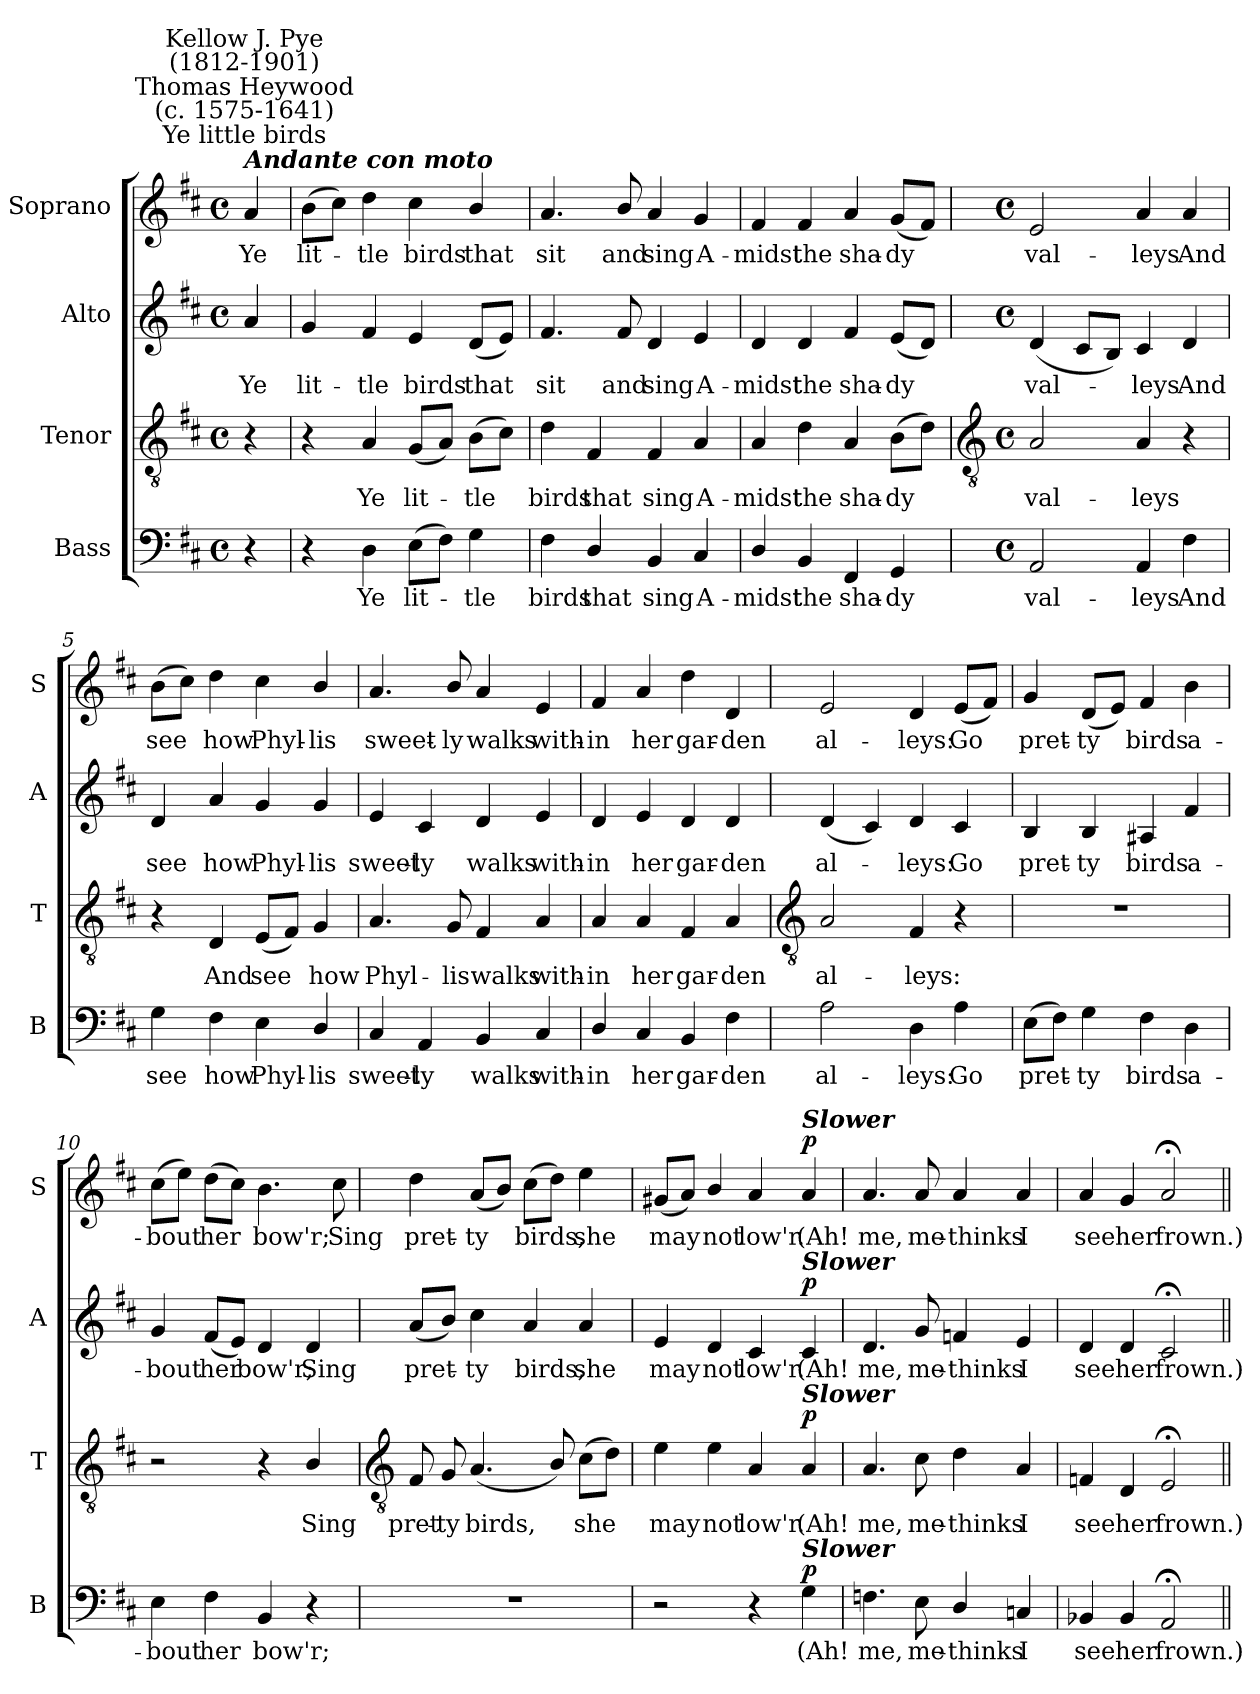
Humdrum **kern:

**kern	**text	**dynam	**kern	**text	**dynam	**kern	**text	**dynam	**kern	**text	**dynam
*part4	*part4	*part4	*part3	*part3	*part3	*part2	*part2	*part2	*part1	*part1	*part1
*staff4	*staff4	*staff4	*staff3	*staff3	*staff3	*staff2	*staff2	*staff2	*staff1	*staff1	*staff1
*I"Bass	*	*	*I"Tenor	*	*	*I"Alto	*	*	*I"Soprano	*	*
*I'B	*	*	*I'T	*	*	*I'A	*	*	*I'S	*	*
*clefF4	*	*	*clefGv2	*	*	*clefG2	*	*	*clefG2	*	*
*k[f#c#]	*	*	*k[f#c#]	*	*	*k[f#c#]	*	*	*k[f#c#]	*	*
*D:	*	*	*D:	*	*	*D:	*	*	*D:	*	*
*M4/4	*	*	*M4/4	*	*	*M4/4	*	*	*M4/4	*	*
*met(c)	*	*	*met(c)	*	*	*met(c)	*	*	*met(c)	*	*
*MM116	*	*	*MM116	*	*	*MM116	*	*	*MM116	*	*
=	=	=	=	=	=	=	=	=	=	=	=
!	!	!	!	!	!	!	!	!	!LO:TX:a:Bi:t=Andante con moto	!	!
!	!	!	!	!	!	!	!	!	!LO:TX:a:cj:t=Ye little birds	!	!
!	!	!	!	!	!	!	!	!	!LO:TX:a:cj:t=Thomas Heywood\n(c. 1575-1641)	!	!
!	!	!	!	!	!	!	!	!	!LO:TX:a:cj:t=Kellow J. Pye\n(1812-1901)	!	!
!	!	!	!	!	!	!	!LO:LY:b	!	!	!LO:LY:b	!
4r	.	.	4r	.	.	4a	Ye	.	4a	Ye	.
=1	=1	=1	=1	=1	=1	=1	=1	=1	=1	=1	=1
!	!	!	!	!	!	!	!LO:LY:b	!	!	!LO:LY:b	!
4r	.	.	4r	.	.	4g	lit-	.	(>8bL	lit-	.
.	.	.	.	.	.	.	.	.	8cc#J)	.	.
!	!LO:LY:b	!	!	!LO:LY:b	!	!	!LO:LY:b	!	!	!LO:LY:b	!
4D	Ye	.	4A/	Ye	.	4f#	-tle	.	4dd	tle	.
!	!LO:LY:b	!	!	!LO:LY:b	!	!	!LO:LY:b	!	!	!LO:LY:b	!
(>8EL	lit-	.	(<8GL	lit-	.	4e	birds	.	4cc#	birds	.
8F#J)	.	.	8AJ)	.	.	.	.	.	.	.	.
!	!LO:LY:b	!	!	!LO:LY:b	!	!	!LO:LY:b	!	!	!LO:LY:b	!
4G	tle	.	(>8BL	tle	.	(<8dL	that	.	4b/	that	.
.	.	.	8c#J)	.	.	8eJ)	.	.	.	.	.
=2	=2	=2	=2	=2	=2	=2	=2	=2	=2	=2	=2
!	!LO:LY:b	!	!	!LO:LY:b	!	!	!LO:LY:b	!	!	!LO:LY:b	!
4F#	birds	.	4d	birds	.	4.f#	sit	.	4.a	sit	.
!	!LO:LY:b	!	!	!LO:LY:b	!	!	!	!	!	!	!
4D/	that	.	4F#	that	.	.	.	.	.	.	.
!	!	!	!	!	!	!	!LO:LY:b	!	!	!LO:LY:b	!
.	.	.	.	.	.	8f#	and	.	8b/	and	.
!	!LO:LY:b	!	!	!LO:LY:b	!	!	!LO:LY:b	!	!	!LO:LY:b	!
4BB	sing	.	4F#	sing	.	4d	sing	.	4a	sing	.
!	!LO:LY:b	!	!	!LO:LY:b	!	!	!LO:LY:b	!	!	!LO:LY:b	!
4C#	A-	.	4A	A-	.	4e	A-	.	4g	A-	.
=3	=3	=3	=3	=3	=3	=3	=3	=3	=3	=3	=3
!	!LO:LY:b	!	!	!LO:LY:b	!	!	!LO:LY:b	!	!	!LO:LY:b	!
4D/	-midst	.	4A	-midst	.	4d	-midst	.	4f#	-midst	.
!	!LO:LY:b	!	!	!LO:LY:b	!	!	!LO:LY:b	!	!	!LO:LY:b	!
4BB	the	.	4d	the	.	4d	the	.	4f#	the	.
!	!LO:LY:b	!	!	!LO:LY:b	!	!	!LO:LY:b	!	!	!LO:LY:b	!
4FF#	sha-	.	4A	sha-	.	4f#	sha-	.	4a	sha-	.
!	!LO:LY:b	!	!	!LO:LY:b	!	!	!LO:LY:b	!	!	!LO:LY:b	!
4GG	-dy	.	(>8BL	-dy	.	(<8eL	-dy	.	(<8gL	-dy	.
.	.	.	8dJ)	.	.	8dJ)	.	.	8f#J)	.	.
!!LO:LB:g=z
=4	=4	=4	=4	=4	=4	=4	=4	=4	=4	=4	=4
*	*	*	*clefGv2	*	*	*	*	*	*	*	*
*M4/4	*	*	*M4/4	*	*	*M4/4	*	*	*M4/4	*	*
*met(c)	*	*	*met(c)	*	*	*met(c)	*	*	*met(c)	*	*
!	!LO:LY:b	!	!	!LO:LY:b	!	!	!LO:LY:b	!	!	!LO:LY:b	!
2AA	val-	.	2A/	val-	.	(<4d	val-	.	2e	val-	.
.	.	.	.	.	.	8c#L	.	.	.	.	.
.	.	.	.	.	.	8BJ)	.	.	.	.	.
!	!LO:LY:b	!	!	!LO:LY:b	!	!	!LO:LY:b	!	!	!LO:LY:b	!
4AA	-leys	.	4A/	-leys	.	4c#	leys	.	4a	-leys	.
!	!LO:LY:b	!	!	!	!	!	!LO:LY:b	!	!	!LO:LY:b	!
4F#	And	.	4r	.	.	4d	And	.	4a	And	.
=5	=5	=5	=5	=5	=5	=5	=5	=5	=5	=5	=5
!	!LO:LY:b	!	!	!	!	!	!LO:LY:b	!	!	!LO:LY:b	!
4G	see	.	4r	.	.	4d	see	.	(>8bL	see	.
.	.	.	.	.	.	.	.	.	8cc#J)	.	.
!	!LO:LY:b	!	!	!LO:LY:b	!	!	!LO:LY:b	!	!	!LO:LY:b	!
4F#	how	.	4D	And	.	4a	how	.	4dd	how	.
!	!LO:LY:b	!	!	!LO:LY:b	!	!	!LO:LY:b	!	!	!LO:LY:b	!
4E	Phyl-	.	(<8EL	see	.	4g	Phyl-	.	4cc#	Phyl-	.
.	.	.	8F#J)	.	.	.	.	.	.	.	.
!	!LO:LY:b	!	!	!LO:LY:b	!	!	!LO:LY:b	!	!	!LO:LY:b	!
4D/	-lis	.	4G	how	.	4g	-lis	.	4b/	-lis	.
=6	=6	=6	=6	=6	=6	=6	=6	=6	=6	=6	=6
!	!LO:LY:b	!	!	!LO:LY:b	!	!	!LO:LY:b	!	!	!LO:LY:b	!
4C#	sweet-	.	4.A/	Phyl-	.	4e	sweet-	.	4.a	sweet-	.
!	!LO:LY:b	!	!	!	!	!	!LO:LY:b	!	!	!	!
4AA	-ly	.	.	.	.	4c#	-ly	.	.	.	.
!	!	!	!	!LO:LY:b	!	!	!	!	!	!LO:LY:b	!
.	.	.	8G	-lis	.	.	.	.	8b/	-ly	.
!	!LO:LY:b	!	!	!LO:LY:b	!	!	!LO:LY:b	!	!	!LO:LY:b	!
4BB	walks	.	4F#	walks	.	4d	walks	.	4a	walks	.
!	!LO:LY:b	!	!	!LO:LY:b	!	!	!LO:LY:b	!	!	!LO:LY:b	!
4C#	with-	.	4A	with-	.	4e	with-	.	4e	with-	.
=7	=7	=7	=7	=7	=7	=7	=7	=7	=7	=7	=7
!	!LO:LY:b	!	!	!LO:LY:b	!	!	!LO:LY:b	!	!	!LO:LY:b	!
4D/	-in	.	4A	-in	.	4d	-in	.	4f#	-in	.
!	!LO:LY:b	!	!	!LO:LY:b	!	!	!LO:LY:b	!	!	!LO:LY:b	!
4C#	her	.	4A	her	.	4e	her	.	4a	her	.
!	!LO:LY:b	!	!	!LO:LY:b	!	!	!LO:LY:b	!	!	!LO:LY:b	!
4BB	gar-	.	4F#	gar-	.	4d	gar-	.	4dd	gar-	.
!	!LO:LY:b	!	!	!LO:LY:b	!	!	!LO:LY:b	!	!	!LO:LY:b	!
4F#	-den	.	4A	-den	.	4d	-den	.	4d	-den	.
!!LO:LB:g=z
=8	=8	=8	=8	=8	=8	=8	=8	=8	=8	=8	=8
*	*	*	*clefGv2	*	*	*	*	*	*	*	*
!	!LO:LY:b	!	!	!LO:LY:b	!	!	!LO:LY:b	!	!	!LO:LY:b	!
2A	al-	.	2A/	al-	.	(<4d	al-	.	2e	al-	.
.	.	.	.	.	.	4c#)	.	.	.	.	.
!	!LO:LY:b	!	!	!LO:LY:b	!	!	!LO:LY:b	!	!	!LO:LY:b	!
4D	-leys:	.	4F#	-leys:	.	4d	leys:	.	4d	-leys:	.
!	!LO:LY:b	!	!	!	!	!	!LO:LY:b	!	!	!LO:LY:b	!
4A	Go	.	4r	.	.	4c#	Go	.	(<8eL	Go	.
.	.	.	.	.	.	.	.	.	8f#J)	.	.
=9	=9	=9	=9	=9	=9	=9	=9	=9	=9	=9	=9
!	!LO:LY:b	!	!	!	!	!	!LO:LY:b	!	!	!LO:LY:b	!
(>8EL	pret-	.	1r	.	.	4B	pret-	.	4g	pret-	.
8F#J)	.	.	.	.	.	.	.	.	.	.	.
!	!LO:LY:b	!	!	!	!	!	!LO:LY:b	!	!	!LO:LY:b	!
4G	ty	.	.	.	.	4B	-ty	.	(<8dL	-ty	.
.	.	.	.	.	.	.	.	.	8eJ)	.	.
!	!LO:LY:b	!	!	!	!	!	!LO:LY:b	!	!	!LO:LY:b	!
4F#	birds	.	.	.	.	4A#X	birds	.	4f#	birds	.
!	!LO:LY:b	!	!	!	!	!	!LO:LY:b	!	!	!LO:LY:b	!
4D	a-	.	.	.	.	4f#	a-	.	4b	a-	.
=10	=10	=10	=10	=10	=10	=10	=10	=10	=10	=10	=10
!	!LO:LY:b	!	!	!	!	!	!LO:LY:b	!	!	!LO:LY:b	!
4E	-bout	.	2r	.	.	4g	-bout	.	(>8cc#L	-bout	.
.	.	.	.	.	.	.	.	.	8eeJ)	.	.
!	!LO:LY:b	!	!	!	!	!	!LO:LY:b	!	!	!LO:LY:b	!
4F#	her	.	.	.	.	(<8f#L	her	.	(>8ddL	her	.
.	.	.	.	.	.	8eJ)	.	.	8cc#J)	.	.
!	!LO:LY:b	!	!	!	!	!	!LO:LY:b	!	!	!LO:LY:b	!
4BB	bow'r;	.	4r	.	.	4d	bow'r;	.	4.b	bow'r;	.
!	!	!	!	!LO:LY:b	!	!	!LO:LY:b	!	!	!	!
4r	.	.	4B/	Sing	.	4d	Sing	.	.	.	.
!	!	!	!	!	!	!	!	!	!	!LO:LY:b	!
.	.	.	.	.	.	.	.	.	8cc#	Sing	.
!!LO:LB:g=z
=11	=11	=11	=11	=11	=11	=11	=11	=11	=11	=11	=11
*	*	*	*clefGv2	*	*	*	*	*	*	*	*
!	!	!	!	!LO:LY:b	!	!	!LO:LY:b	!	!	!LO:LY:b	!
1r	.	.	8F#	pret-	.	(<8aL	pret-	.	4dd	pret-	.
!	!	!	!	!LO:LY:b	!	!	!	!	!	!	!
.	.	.	8G	-ty	.	8bJ)	.	.	.	.	.
!	!	!	!	!LO:LY:b	!	!	!LO:LY:b	!	!	!LO:LY:b	!
.	.	.	(<4.A	birds,	.	4cc#	ty	.	(<8aL	-ty	.
.	.	.	.	.	.	.	.	.	8bJ)	.	.
!	!	!	!	!	!	!	!LO:LY:b	!	!	!LO:LY:b	!
.	.	.	.	.	.	4a	birds,	.	(>8cc#L	birds,	.
.	.	.	8B/)	.	.	.	.	.	8ddJ)	.	.
!	!	!	!	!LO:LY:b	!	!	!LO:LY:b	!	!	!LO:LY:b	!
.	.	.	(>8c#L	she	.	4a	she	.	4ee	she	.
.	.	.	8dJ)	.	.	.	.	.	.	.	.
=12	=12	=12	=12	=12	=12	=12	=12	=12	=12	=12	=12
!	!	!	!	!LO:LY:b	!	!	!LO:LY:b	!	!	!LO:LY:b	!
2r	.	.	4e	may	.	4e	may	.	(<8g#XL	may	.
.	.	.	.	.	.	.	.	.	8aJ)	.	.
!	!	!	!	!LO:LY:b	!	!	!LO:LY:b	!	!	!LO:LY:b	!
.	.	.	4e	not	.	4d	not	.	4b/	not	.
!	!	!	!	!LO:LY:b	!	!	!LO:LY:b	!	!	!LO:LY:b	!
4r	.	.	4A	low'r.	.	4c#	low'r.	.	4a	low'r.	.
!	!	!	!	!	!	!	!	!	!LO:TX:a:Bi:t=Slower	!	!
!	!	!	!	!	!	!LO:TX:a:Bi:t=Slower	!	!	!	!	!
!	!	!	!LO:TX:a:Bi:t=Slower	!	!	!	!	!	!	!	!
!LO:TX:a:Bi:t=Slower	!	!	!	!	!	!	!	!	!	!	!
!	!LO:LY:b	!LO:DY:b	!	!LO:LY:b	!LO:DY:b	!	!LO:LY:b	!LO:DY:b	!	!LO:LY:b	!LO:DY:b
4G	(Ah!	p	4A	(Ah!	p	4c#	(Ah!	p	4a	(Ah!	p
=13	=13	=13	=13	=13	=13	=13	=13	=13	=13	=13	=13
!	!LO:LY:b	!	!	!LO:LY:b	!	!	!LO:LY:b	!	!	!LO:LY:b	!
4.Fn	me,	.	4.A	me,	.	4.d	me,	.	4.a	me,	.
!	!LO:LY:b	!	!	!LO:LY:b	!	!	!LO:LY:b	!	!	!LO:LY:b	!
8E	me-	.	8c#	me-	.	8g	me-	.	8a	me-	.
!	!LO:LY:b	!	!	!LO:LY:b	!	!	!LO:LY:b	!	!	!LO:LY:b	!
4D/	-thinks	.	4d	-thinks	.	4fn	-thinks	.	4a	-thinks	.
!	!LO:LY:b	!	!	!LO:LY:b	!	!	!LO:LY:b	!	!	!LO:LY:b	!
4Cn	I	.	4A/	I	.	4e	I	.	4a	I	.
=14	=14	=14	=14	=14	=14	=14	=14	=14	=14	=14	=14
!	!LO:LY:b	!	!	!LO:LY:b	!	!	!LO:LY:b	!	!	!LO:LY:b	!
4BB-X	see	.	4Fn	see	.	4d	see	.	4a	see	.
!	!LO:LY:b	!	!	!LO:LY:b	!	!	!LO:LY:b	!	!	!LO:LY:b	!
4BB-	her	.	4D	her	.	4d	her	.	4g	her	.
!	!LO:LY:b	!	!	!LO:LY:b	!	!	!LO:LY:b	!	!	!LO:LY:b	!
2AA;<	frown.)	.	2E;<	frown.)	.	2c#;<	frown.)	.	2a;<	frown.)	.
=||	=||	=||	=||	=||	=||	=||	=||	=||	=||	=||	=||
*-	*-	*-	*-	*-	*-	*-	*-	*-	*-	*-	*-
